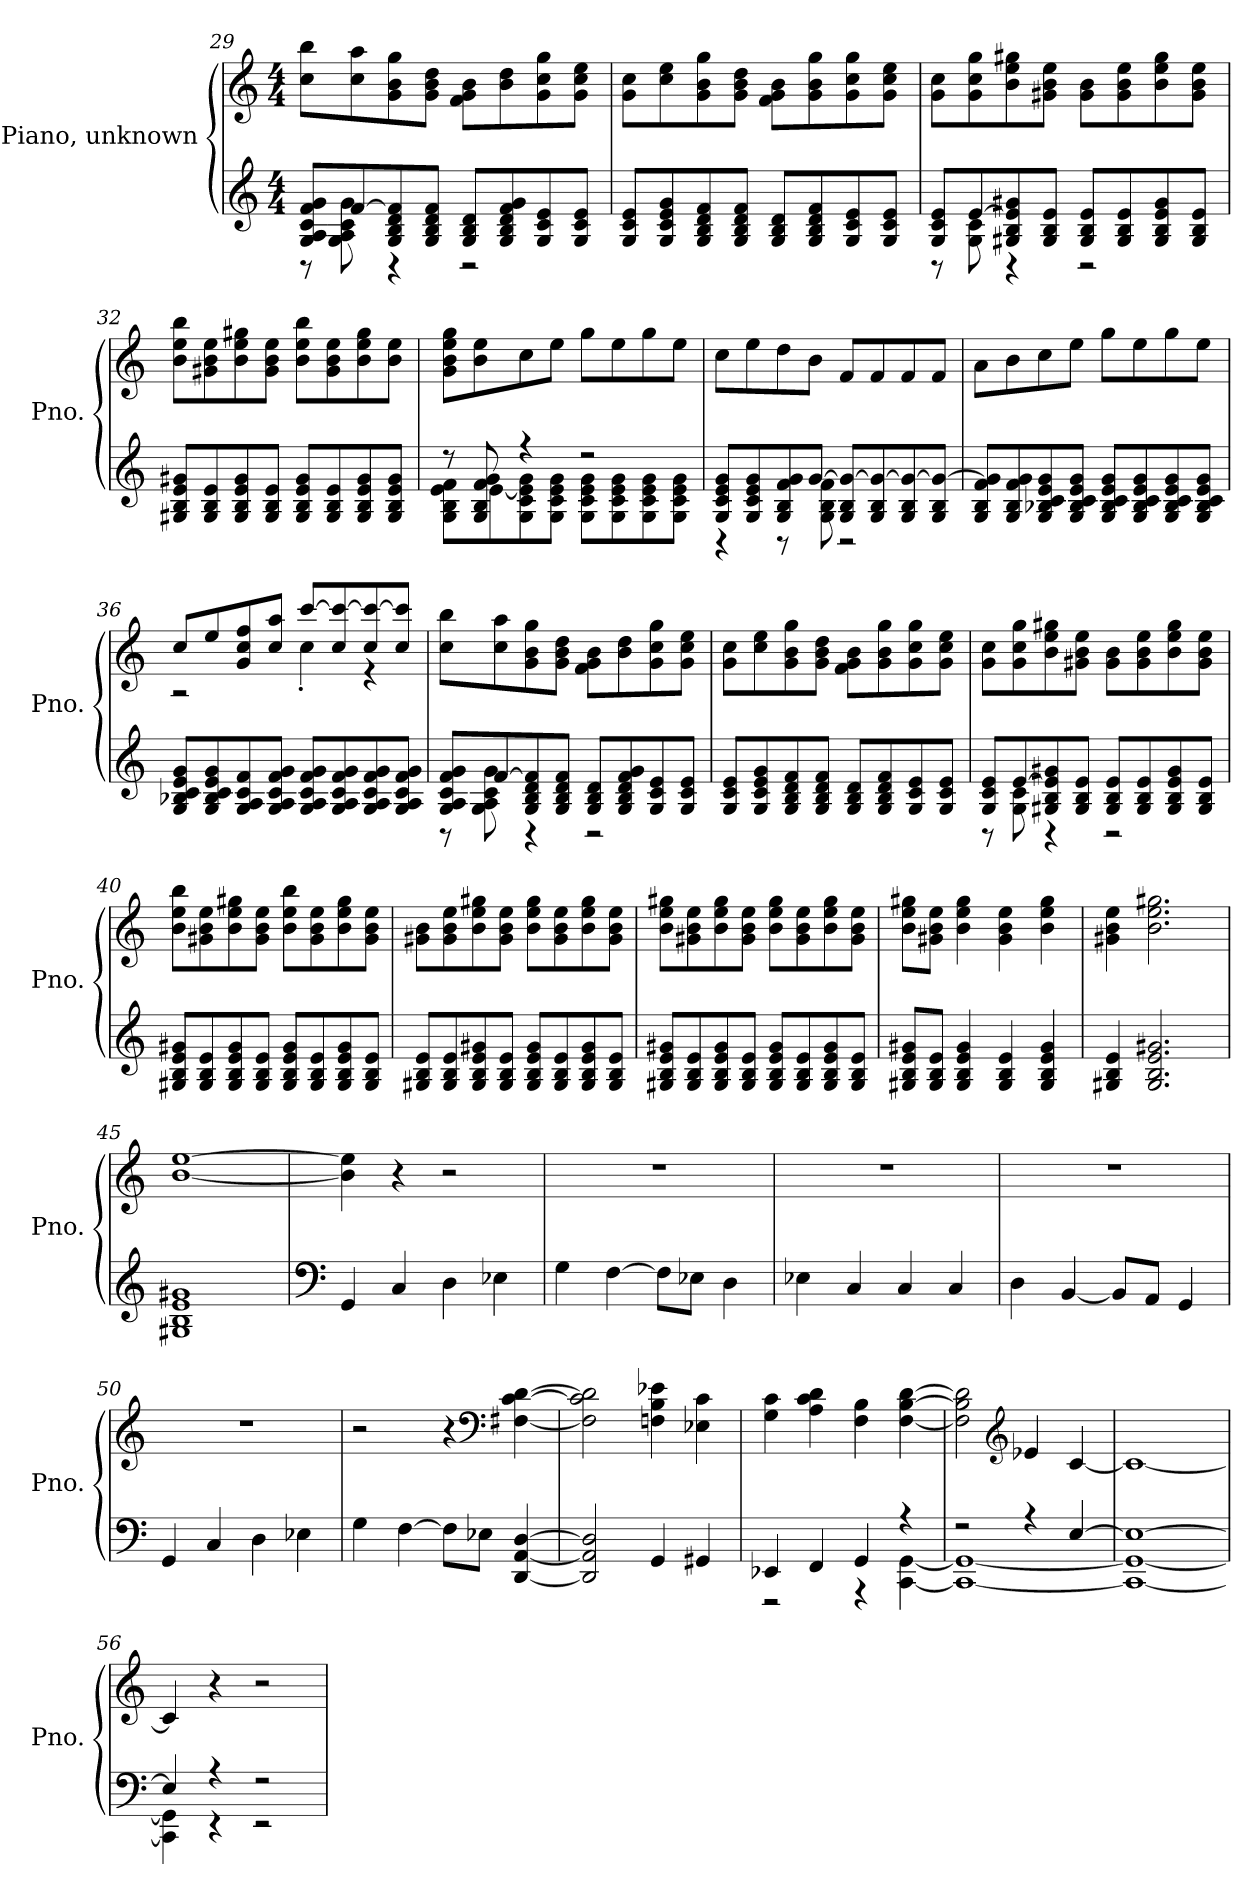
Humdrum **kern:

**kern	**kern
*part1	*part1
*staff2	*staff1
*I"Piano, unknown	*
*I'Pno.	*
!!LO:PB:g=z
*clefG2	*clefG2
*k[]	*k[]
*M4/4	*M4/4
=29	=29
*^	*
8G/ 8A/ 8c/ 8f/ 8g/L	8r	8cc\ 8bb\L
[8f/	8G\ 8A\ 8c\ 8g\	8cc\ 8aa\
8G/ 8B/ 8d/ 8f/]	4r	8g\ 8b\ 8gg\
8G/ 8B/ 8d/ 8f/J	.	8g\ 8b\ 8dd\J
8G/ 8B/ 8d/L	2r	8f\ 8g\ 8b\L
8G/ 8B/ 8d/ 8f/ 8g/	.	8b\ 8dd\
8G/ 8c/ 8e/	.	8g\ 8cc\ 8gg\
8G/ 8c/ 8e/J	.	8g\ 8cc\ 8ee\J
*v	*v	*
=30	=30
8G/ 8c/ 8e/L	8g\ 8cc\L
8G/ 8c/ 8e/ 8g/	8cc\ 8ee\
8G/ 8B/ 8d/ 8f/	8g\ 8b\ 8gg\
8G/ 8B/ 8d/ 8f/J	8g\ 8b\ 8dd\J
8G/ 8B/ 8d/L	8f\ 8g\ 8b\L
8G/ 8B/ 8d/ 8f/	8g\ 8b\ 8gg\
8G/ 8c/ 8e/	8g\ 8cc\ 8gg\
8G/ 8c/ 8e/J	8g\ 8cc\ 8ee\J
=31	=31
*^	*
8G/ 8c/ 8e/L	8r	8g\ 8cc\L
[8e/	8G\ 8c\	8g\ 8cc\ 8gg\
8G#X/ 8B/ 8e/] 8g#X/	4r	8b\ 8ee\ 8gg#X\
8G#/ 8B/ 8e/J	.	8g#X\ 8b\ 8ee\J
8G#/ 8B/ 8e/L	2r	8g#\ 8b\L
8G#/ 8B/ 8e/	.	8g#\ 8b\ 8ee\
8G#/ 8B/ 8e/ 8g#/	.	8b\ 8ee\ 8gg#\
8G#/ 8B/ 8e/J	.	8g#\ 8b\ 8ee\J
*v	*v	*
!!LO:LB:g=z
=32	=32
8G#X/ 8B/ 8e/ 8g#X/L	8b\ 8ee\ 8bb\L
8G#/ 8B/ 8e/	8g#X\ 8b\ 8ee\
8G#/ 8B/ 8e/ 8g#/	8b\ 8ee\ 8gg#X\
8G#/ 8B/ 8e/J	8g#\ 8b\ 8ee\J
8G#/ 8B/ 8e/ 8g#/L	8b\ 8ee\ 8bb\L
8G#/ 8B/ 8e/	8g#\ 8b\ 8ee\
8G#/ 8B/ 8e/ 8g#/	8b\ 8ee\ 8gg#\
8G#/ 8B/ 8e/ 8g#/J	8b\ 8ee\J
=33	=33
*^	*
8r	8G\ 8B\ 8e\ 8f\L	8g\ 8b\ 8ee\ 8gg\L
8G/ 8B/ 8f/ 8g/	[8e\	8b\ 8ee\
4r	8G\ 8c\ 8e\] 8g\	8cc\
.	8G\ 8c\ 8e\ 8g\J	8ee\J
2r	8G\ 8c\ 8e\ 8g\L	8gg\L
.	8G\ 8c\ 8e\ 8g\	8ee\
.	8G\ 8c\ 8e\ 8g\	8gg\
.	8G\ 8c\ 8e\ 8g\J	8ee\J
=34	=34	=34
8G/ 8c/ 8e/ 8g/L	4r	8cc\L
8G/ 8c/ 8e/ 8g/	.	8ee\
8G/ 8B/ 8f/ 8g/	8r	8dd\
[8g/J	8G\ 8B\ 8f\	8b\J
8G/ 8B/ 8g/_L	2r	8f/L
8G/ 8B/ 8g/_	.	8f/
8G/ 8B/ 8g/_	.	8f/
8G/ 8B/ 8g/_J	.	8f/J
*v	*v	*
!!LO:LB:g=z
=35	=35
8G/ 8B/ 8f/ 8g/]L	8a\L
8G/ 8B/ 8f/ 8g/	8b\
8G/ 8B-X/ 8c/ 8e/ 8g/	8cc\
8G/ 8B-/ 8c/ 8e/ 8g/J	8ee\J
8G/ 8B-/ 8c/ 8e/ 8g/L	8gg\L
8G/ 8B-/ 8c/ 8e/ 8g/	8ee\
8G/ 8B-/ 8c/ 8e/ 8g/	8gg\
8G/ 8B-/ 8c/ 8e/ 8g/J	8ee\J
=36	=36
*	*^
8G/ 8B-X/ 8c/ 8e/ 8g/L	8cc/L	2r
8G/ 8B-/ 8c/ 8e/ 8g/	8ee/	.
8G/ 8A/ 8c/ 8f/	8g/ 8cc/ 8ff/	.
8G/ 8A/ 8c/ 8f/ 8g/J	8cc/ 8aa/J	.
8G/ 8A/ 8c/ 8f/ 8g/L	[8ccc/L	4cc'\
8G/ 8A/ 8c/ 8f/ 8g/	8cc/ 8ccc/_	.
8G/ 8A/ 8c/ 8f/ 8g/	8cc/ 8ccc/_	4r
8G/ 8A/ 8c/ 8f/ 8g/J	8cc/ 8ccc/]J	.
*	*v	*v
!!LO:LB:g=z
=37	=37
*^	*
8G/ 8A/ 8c/ 8f/ 8g/L	8r	8cc\ 8bb\L
[8f/	8G\ 8A\ 8c\ 8g\	8cc\ 8aa\
8G/ 8B/ 8d/ 8f/]	4r	8g\ 8b\ 8gg\
8G/ 8B/ 8d/ 8f/J	.	8g\ 8b\ 8dd\J
8G/ 8B/ 8d/L	2r	8f\ 8g\ 8b\L
8G/ 8B/ 8d/ 8f/ 8g/	.	8b\ 8dd\
8G/ 8c/ 8e/	.	8g\ 8cc\ 8gg\
8G/ 8c/ 8e/J	.	8g\ 8cc\ 8ee\J
*v	*v	*
=38	=38
8G/ 8c/ 8e/L	8g\ 8cc\L
8G/ 8c/ 8e/ 8g/	8cc\ 8ee\
8G/ 8B/ 8d/ 8f/	8g\ 8b\ 8gg\
8G/ 8B/ 8d/ 8f/J	8g\ 8b\ 8dd\J
8G/ 8B/ 8d/L	8f\ 8g\ 8b\L
8G/ 8B/ 8d/ 8f/	8g\ 8b\ 8gg\
8G/ 8c/ 8e/	8g\ 8cc\ 8gg\
8G/ 8c/ 8e/J	8g\ 8cc\ 8ee\J
=39	=39
*^	*
8G/ 8c/ 8e/L	8r	8g\ 8cc\L
[8e/	8G\ 8c\	8g\ 8cc\ 8gg\
8G#X/ 8B/ 8e/] 8g#X/	4r	8b\ 8ee\ 8gg#X\
8G#/ 8B/ 8e/J	.	8g#X\ 8b\ 8ee\J
8G#/ 8B/ 8e/L	2r	8g#\ 8b\L
8G#/ 8B/ 8e/	.	8g#\ 8b\ 8ee\
8G#/ 8B/ 8e/ 8g#/	.	8b\ 8ee\ 8gg#\
8G#/ 8B/ 8e/J	.	8g#\ 8b\ 8ee\J
*v	*v	*
!!LO:LB:g=z
=40	=40
8G#X/ 8B/ 8e/ 8g#X/L	8b\ 8ee\ 8bb\L
8G#/ 8B/ 8e/	8g#X\ 8b\ 8ee\
8G#/ 8B/ 8e/ 8g#/	8b\ 8ee\ 8gg#X\
8G#/ 8B/ 8e/J	8g#\ 8b\ 8ee\J
8G#/ 8B/ 8e/ 8g#/L	8b\ 8ee\ 8bb\L
8G#/ 8B/ 8e/	8g#\ 8b\ 8ee\
8G#/ 8B/ 8e/ 8g#/	8b\ 8ee\ 8gg#\
8G#/ 8B/ 8e/J	8g#\ 8b\ 8ee\J
=41	=41
8G#X/ 8B/ 8e/L	8g#X\ 8b\L
8G#/ 8B/ 8e/	8g#\ 8b\ 8ee\
8G#/ 8B/ 8e/ 8g#X/	8b\ 8ee\ 8gg#X\
8G#/ 8B/ 8e/J	8g#\ 8b\ 8ee\J
8G#/ 8B/ 8e/ 8g#/L	8b\ 8ee\ 8gg#\L
8G#/ 8B/ 8e/	8g#\ 8b\ 8ee\
8G#/ 8B/ 8e/ 8g#/	8b\ 8ee\ 8gg#\
8G#/ 8B/ 8e/J	8g#\ 8b\ 8ee\J
=42	=42
8G#X/ 8B/ 8e/ 8g#X/L	8b\ 8ee\ 8gg#X\L
8G#/ 8B/ 8e/	8g#X\ 8b\ 8ee\
8G#/ 8B/ 8e/ 8g#/	8b\ 8ee\ 8gg#\
8G#/ 8B/ 8e/J	8g#\ 8b\ 8ee\J
8G#/ 8B/ 8e/ 8g#/L	8b\ 8ee\ 8gg#\L
8G#/ 8B/ 8e/	8g#\ 8b\ 8ee\
8G#/ 8B/ 8e/ 8g#/	8b\ 8ee\ 8gg#\
8G#/ 8B/ 8e/J	8g#\ 8b\ 8ee\J
=43	=43
8G#X/ 8B/ 8e/ 8g#X/L	8b\ 8ee\ 8gg#X\L
8G#/ 8B/ 8e/J	8g#X\ 8b\ 8ee\J
4G#/ 4B/ 4e/ 4g#/	4b\ 4ee\ 4gg#\
4G#/ 4B/ 4e/	4g#\ 4b\ 4ee\
4G#/ 4B/ 4e/ 4g#/	4b\ 4ee\ 4gg#\
!!LO:LB:g=z
=44	=44
4G#X/ 4B/ 4e/	4g#X\ 4b\ 4ee\
2.G#/ 2.B/ 2.e/ 2.g#X/	2.b\ 2.ee\ 2.gg#X\
=45	=45
1G#X 1B 1e 1g#X	[1b [1ee
=46	=46
*clefF4	*
4GG/	4b\] 4ee\]
4C/	4r
4D\	2r
4E-X\	.
=47	=47
4G\	1r
[4F\	.
8F\L]	.
8E-X\J	.
4D\	.
=48	=48
4E-X\	1r
4C/	.
4C/	.
4C/	.
=49	=49
4D\	1r
[4BB/	.
8BB/L]	.
8AA/J	.
4GG/	.
=50	=50
4GG/	1r
4C/	.
4D\	.
4E-X\	.
!!LO:PB:g=z
=51	=51
4G\	2r
[4F\	.
8F\L]	4r
8E-X\J	.
*	*clefF4
[4DD/ [4AA/ [4D/	[4F#X\ [4c\ [4d\
=52	=52
2DD/] 2AA/] 2D/]	2F#\] 2c\] 2d\]
4GG/	4Fn\ 4B\ 4e-X\
4GG#X/	4E-X\ 4c\
=53	=53
*^	*
4EE-X/	2r	4G\ 4c\
4FF/	.	4A\ 4c\ 4d\
4GG/	4r	4F\ 4B\
4r	[4CC\ [4GG\	[4F\ [4B\ [4d\
=54	=54	=54
2r	1CC_ 1GG_	2F\] 2B\] 2d\]
*	*	*clefG2
4r	.	4e-X/
[4E/	.	[4c/
=55	=55	=55
1E_	1CC_ 1GG_	1c_
=56	=56	=56
4E/]	4CC\] 4GG\]	4c/]
4r	4r	4r
2r	2r	2r
*v	*v	*
=	=
*-	*-
